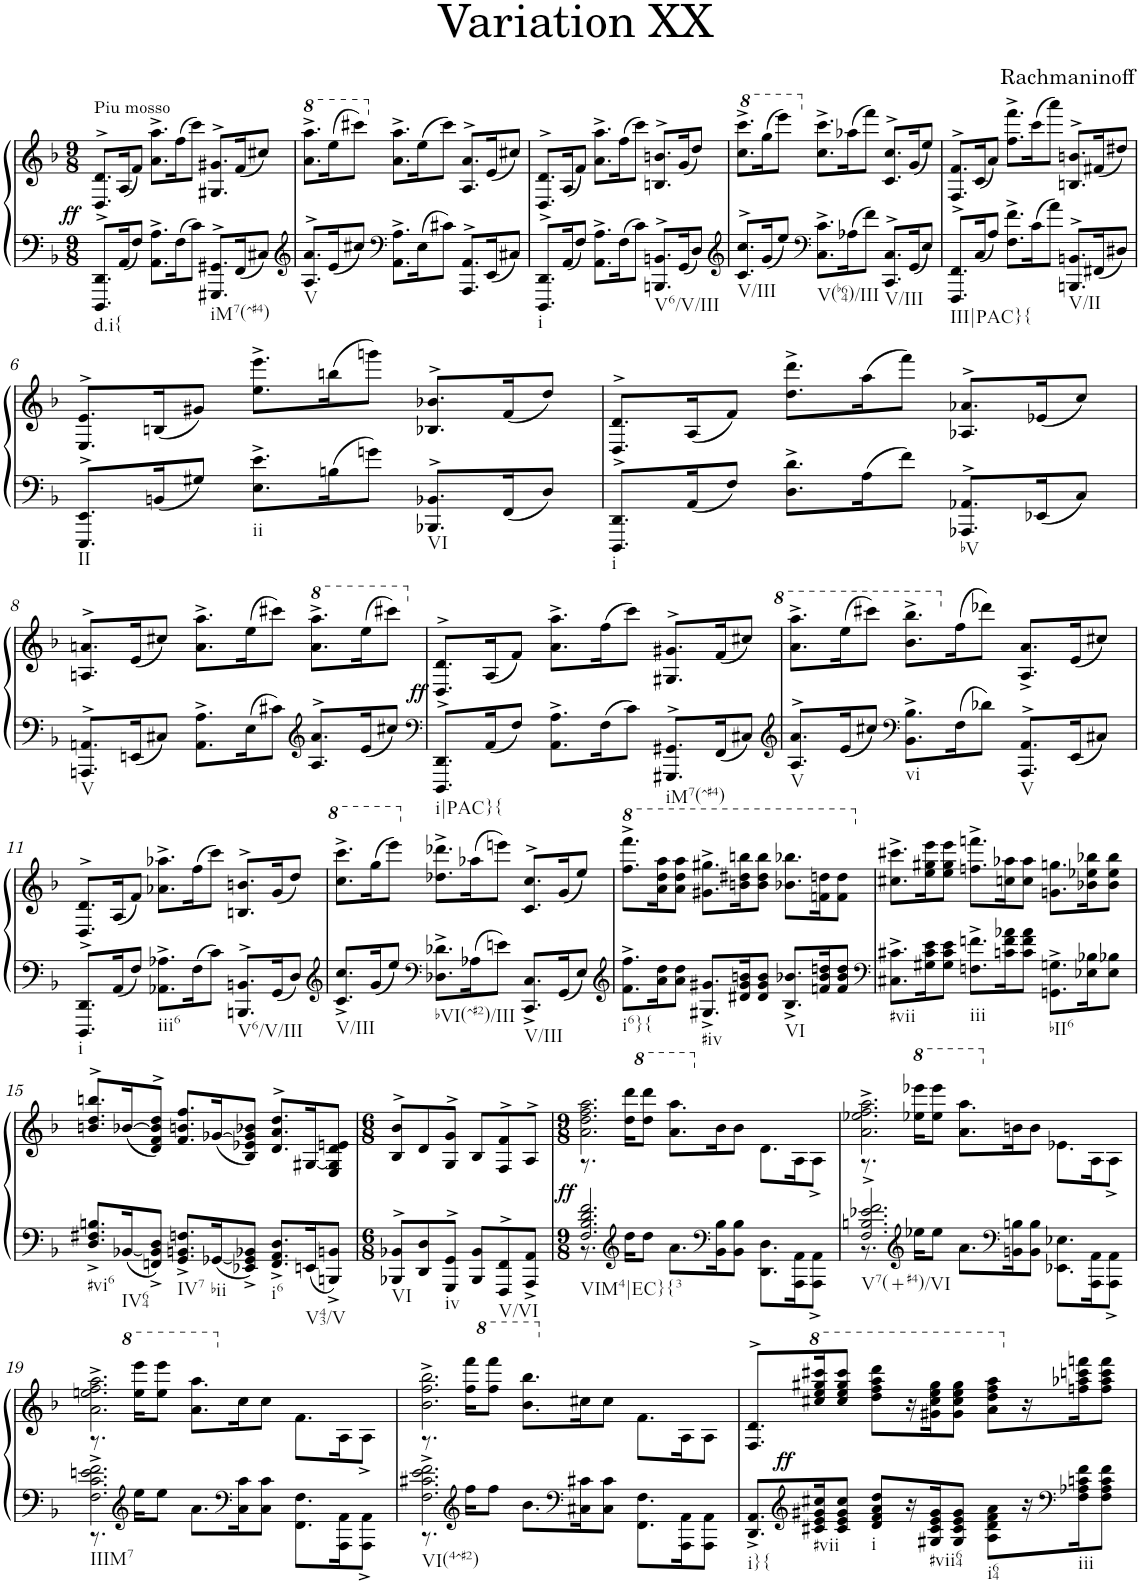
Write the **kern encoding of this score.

**kern	**kern	**dynam
*part1	*part1	*part1
*staff2	*staff1	*staff1/2
*I"Klavier	*	*
*clefF4	*clefG2	*
*k[b-]	*k[b-]	*
*M9/8	*M9/8	*
=1	=1	=1
!	!LO:TX:a:t=Piu mosso	!
!LO:TX:b:t=d.i{	!	!
!	!	!LO:DY:a=2
8.DDD/^> 8.DD/^>L	8.D/^> 8.d/^>L	ff
16AA/K	(16A/K	.
8F/J	8f/J)	.
8.AA\^ 8.A\^L	8.a\^ 8.aa\^L	.
16F\K	(16ff\K	.
8c\J	8ccc\J)	.
!LO:TX:b:t=iM7(^#4)	!	!
8.GGG#X/^> 8.GG#X/^>L	8.G#X/^> 8.g#X/^>L	.
16FF/K	(16f/K	.
8C#X/J	8cc#X/J)	.
=2	=2	=2
*clefG2	*	*
*	*8va	*
!LO:TX:b:t=V	!	!
8.A/^> 8.a/^>L	8.aa\^ 8.aaa\^L	.
16e/K	(16eee\K	.
8cc#X/J	8cccc#X\J)	.
*clefF4	*	*
*	*X8va	*
8.AA\^ 8.A\^L	8.a\^ 8.aa\^L	.
16E\K	(16ee\K	.
8c#X\J	8ccc#\J)	.
8.AAA/^> 8.AA/^>L	8.A/^> 8.a/^>L	.
16EE/K	(16e/K	.
8C#X/J	8cc#X/J)	.
=3	=3	=3
!LO:TX:b:t=i	!	!
8.DDD/^> 8.DD/^>L	8.D/^> 8.d/^>L	.
16AA/K	(16A/K	.
8F/J	8f/J)	.
8.AA\^ 8.A\^L	8.a\^ 8.aa\^L	.
16F\K	(16ff\K	.
8c\J	8ccc\J)	.
!LO:TX:b:t=V6/V/III	!	!
8.BBBn/^> 8.BBn/^>L	8.Bn/^> 8.bn/^>L	.
16GG/K	(16g/K	.
8D/J	8dd/J)	.
=4	=4	=4
*clefG2	*	*
*	*8va	*
!LO:TX:b:t=V/III	!	!
8.c/^> 8.cc/^>L	8.ccc\^ 8.cccc\^L	.
16g/K	(16ggg\K	.
8ee/J	8eeee\J)	.
*clefF4	*	*
*	*X8va	*
!LO:TX:b:t=V(b64)/III	!	!
8.C\^ 8.c\^L	8.cc\^ 8.ccc\^L	.
16A-X\K	(16aa-X\K	.
8f\J	8fff\J)	.
!LO:TX:b:t=V/III	!	!
8.CC/^> 8.C/^>L	8.c/^> 8.cc/^>L	.
16GG/K	(16g/K	.
8E/J	8ee/J)	.
=5	=5	=5
!LO:TX:b:t=III|PAC}{	!	!
8.FFF/^> 8.FF/^>L	8.F/^> 8.f/^>L	.
16C/K	(16c/K	.
8A/J	8a/J)	.
8.F\^ 8.f\^L	8.ff\^ 8.fff\^L	.
16c\K	(16ccc\K	.
8a\J	8aaa\J)	.
!LO:TX:b:t=V/II	!	!
8.BBBn/^> 8.BBn/^>L	8.Bn/^> 8.bn/^>L	.
16FF#X/K	(16f#X/K	.
8D#X/J	8dd#X/J)	.
!!LO:LB:g=z
=6	=6	=6
!LO:TX:b:t=II	!	!
8.EEE/^> 8.EE/^>L	8.E/^> 8.e/^>L	.
16BBn/K	(16Bn/K	.
8G#X/J	8g#X/J)	.
!LO:TX:b:t=ii	!	!
8.E\^ 8.e\^L	8.ee\^ 8.eee\^L	.
16Bn\K	(16bbn\K	.
8gn\J	8gggn\J)	.
!LO:TX:b:t=VI	!	!
8.BBB-X/^> 8.BB-X/^>L	8.B-X/^> 8.b-X/^>L	.
16FF/K	(16f/K	.
8D/J	8dd/J)	.
=7	=7	=7
!LO:TX:b:t=i	!	!
8.DDD/^> 8.DD/^>L	8.D/^> 8.d/^>L	.
16AA/K	(16A/K	.
8F/J	8f/J)	.
8.D\^ 8.d\^L	8.dd\^ 8.ddd\^L	.
16A\K	(16aa\K	.
8f\J	8fff\J)	.
!LO:TX:b:t=bV	!	!
8.AAA-X/^> 8.AA-X/^>L	8.A-X/^> 8.a-X/^>L	.
16EE-X/K	(16e-X/K	.
8C/J	8cc/J)	.
!!LO:LB:g=z
=8	=8	=8
!LO:TX:b:t=V	!	!
8.AAAn/^> 8.AAn/^>L	8.An/^> 8.an/^>L	.
16EEn/K	(16e/K	.
8C#X/J	8cc#X/J)	.
8.AA\^ 8.A\^L	8.a\^ 8.aa\^L	.
16E\K	(16ee\K	.
8c#X\J	8ccc#X\J)	.
*clefG2	*	*
*	*8va	*
8.A/^> 8.a/^>L	8.aa\^ 8.aaa\^L	.
16e/K	(16eee\K	.
!	!	!LO:DY:b
8cc#X/J	8cccc#X\J)	ff
=9	=9	=9
*clefF4	*	*
*	*X8va	*
!LO:TX:b:t=i|PAC}{	!	!
8.DDD/^> 8.DD/^>L	8.D/^> 8.d/^>L	.
16AA/K	(16A/K	.
8F/J	8f/J)	.
8.AA\^ 8.A\^L	8.a\^ 8.aa\^L	.
16F\K	(16ff\K	.
8c\J	8ccc\J)	.
!LO:TX:b:t=iM7(^#4)	!	!
8.GGG#X/^> 8.GG#X/^>L	8.G#X/^> 8.g#X/^>L	.
16FF/K	(16f/K	.
8C#X/J	8cc#X/J)	.
=10	=10	=10
*clefG2	*	*
!LO:TX:b:t=V	!	!
8.A/^> 8.a/^>L	8.aa\^ 8.aaa\^L	.
16e/K	(16eee\K	.
8cc#X/J	8cccc#X\J)	.
*clefF4	*	*
!LO:TX:b:t=vi	!	!
8.BB-\^ 8.B-\^L	8.bb-\^ 8.bbb-\^L	.
16F\K	(16fff\K	.
8d-X\J	8dddd-X\J)	.
!LO:TX:b:t=V	!	!
8.AAA/^> 8.AA/^>L	8.a/^ 8.aa/^L	.
16EE/K	(16ee/K	.
8C#X/J	8ccc#X/J)	.
!!LO:LB:g=z
=11	=11	=11
!LO:TX:b:t=i	!	!
8.DDD/^> 8.DD/^>L	8.D/^> 8.d/^>L	.
16AA/K	(16A/K	.
8F/J	8f/J)	.
!LO:TX:b:t=iii6	!	!
8.AA-X\^ 8.A-X\^L	8.a-X\^ 8.aa-X\^L	.
16F\K	(16ff\K	.
8c\J	8ccc\J)	.
!LO:TX:b:t=V6/V/III	!	!
8.BBBn/^> 8.BBn/^>L	8.Bn/^> 8.bn/^>L	.
16GG/K	(16g/K	.
8D/J	8dd/J)	.
=12	=12	=12
*clefG2	*	*
*	*8va	*
!LO:TX:b:t=V/III	!	!
8.c/^ 8.cc/^L	8.ccc\^ 8.cccc\^L	.
16g/K	(16ggg\K	.
8ee/J	8eeee\J)	.
*clefF4	*	*
*	*X8va	*
!LO:TX:b:t=bVI(^#2)/III	!	!
8.D-X\^ 8.d-X\^L	8.dd-X\^ 8.ddd-X\^L	.
16A-X\K	(16aa-X\K	.
8en\J	8eeen\J)	.
!LO:TX:b:t=V/III	!	!
8.CC/^ 8.C/^L	8.c/^> 8.cc/^>L	.
16GG/K	(16g/K	.
8E/J	8ee/J)	.
=13	=13	=13
*clefG2	*	*
!LO:TX:b:t=i6}{	!	!
8.f\^ 8.ff\^L	8.fff\^ 8.ffff\^L	.
16a\ 16dd\K	16aa\ 16ddd\ 16aaa\K	.
8a\ 8dd\J	8aa\ 8ddd\ 8aaa\J	.
!LO:TX:b:t=#iv	!	!
8.G#X/^ 8.g#X/^L	8.gg#X\^ 8.ggg#X\^L	.
16d#X/ 16g#/ 16bn/K	16bbn\ 16ddd#X\ 16bbbn\K	.
8d#/ 8g#/ 8b/J	8bb\ 8ddd#\ 8bbb\J	.
!LO:TX:b:t=VI	!	!
8.B-/^ 8.b-X/^L	8.bb-X\ 8.bbb-X\L	.
16fn/ 16b-/ 16ddn/K	16ffn\ 16dddn\K	.
8f/ 8b-/ 8dd/J	8ff\ 8ddd\J	.
=14	=14	=14
*clefF4	*	*
!LO:TX:b:t=#vii	!	!
8.C#X\^ 8.c#X\^L	8.cc#X\^ 8.ccc#X\^L	.
16G#X\ 16c#\ 16e\K	16ee\ 16gg#X\ 16eee\K	.
8G#\ 8c#\ 8e\J	8ee\ 8gg#\ 8eee\J	.
!LO:TX:b:t=iii	!	!
8.Fn\^ 8.fn\^L	8.ffn\^ 8.fffn\^L	.
16cn\ 16f\ 16a-X\K	16ccn\ 16aa-X\K	.
8c\ 8f\ 8a-\J	8cc\ 8aa-\J	.
!LO:TX:b:t=bII6	!	!
8.GGn\^ 8.Gn\^L	8.gn\ 8.ggn\L	.
16E-X\ 16B-X\K	16b-X\ 16ee-X\ 16bb-X\K	.
8E-\ 8B-X\J	8b-\ 8ee-\ 8bb-\J	.
!!LO:LB:g=z
=15	=15	=15
!LO:TX:b:t=#vi6	!	!
8.D/^ 8.F#X/^ 8.Bn/^L	8.bn/^> 8.dd/^> 8.bbn/^>L	.
!LO:TX:b:t=IV64	!	!
[16BB-X/K	(<[>16b-X/K	.
8FFn/^ 8BB-/]^ 8D/^J	8d/^> 8f/^> 8b-/]^> 8dd/^>J)	.
!LO:TX:b:t=IV7	!	!
8.GG/^ 8.BBn/^ 8.Fn/^L	8.f/ 8.bn/ 8.ff/L	.
!LO:TX:b:t=bii	!	!
[16GG-X/K	(<[>16g-X/K	.
8EE-X/^ 8GG-/]^ 8BB-X/^J	8B-/ 8e-X/ 8g-/] 8b-X/J)	.
!LO:TX:b:t=i6	!	!
8.FF/^ 8.AA/^ 8.D/^L	8.d/^> 8.a/^> 8.dd/^>L	.
!LO:TX:b:t=V43/V	!	!
16EEn/K	[16G#X/K	.
8BBBn/^ 8BBn/^J	8E/ 8G#/] 8d/ 8en/J	.
=16	=16	=16
*M6/8	*M6/8	*
!LO:TX:b:t=VI	!	!
8BBB-X/^> 8BB-X/^>L	8B-/^> 8b-/^>L	.
8DD/ 8D/	8d/	.
!LO:TX:b:t=iv	!	!
8GGG/^> 8GG/^>J	8G/^> 8g/^>J	.
8BBB-/ 8BB-/L	8B-/L	.
!LO:TX:b:t=V/VI	!	!
8FFF/^> 8FF/^>	8F/^> 8f/^>	.
8AAA/^ 8AA/^J	8A^>/J	.
=17	=17	=17
*M9/8	*M9/8	*
*^	*	*
*	*	*8va	*
*	*	*^	*
!LO:TX:b:t=VIM4|EC}{3	!	!	!	!
!	!	!	!	!LO:DY:a=2
2.F/ 2.B-/ 2.d/ 2.f/	8.r	2.aa\ 2.ddd\ 2.fff\ 2.aaa\	8.r	ff
*clefG2	*	*	*	*
.	16dd\KL	.	16ddd\ 16dddd\KL	.
.	8dd\J	.	8ddd\ 8dddd\J	.
.	8.a\L	.	8.aa\ 8.aaa\L	.
*clefF4	*	*	*	*
*	*	*X8va	*	*
.	16BB-\ 16B-\K	.	16b-\K	.
.	8BB-\ 8B-\J	.	8b-\J	.
4ryy	8.DD\ 8.D\L	4ryy	8.d\L	.
.	16AAA\ 16AA\K	.	16A\K	.
8ryy	8AAA\^ 8AA\^J	8ryy	8A^\J	.
=18	=18	=18	=18	=18
*	*	*8va	*	*
!LO:TX:b:t=V7(+#4)/VI	!	!	!	!
2.F/^ 2.Bn/^ 2.e-X/^ 2.f/^	8.r	2.aa\^> 2.eee-X\^> 2.fff\^> 2.aaa\^>	8.r	.
*clefG2	*	*	*	*
.	16ee-X\KL	.	16eee-X\ 16eeee-X\KL	.
.	8ee-\J	.	8eee-\ 8eeee-\J	.
.	8.a\L	.	8.aa\ 8.aaa\L	.
*clefF4	*	*	*	*
*	*	*X8va	*	*
.	16BBn\ 16Bn\K	.	16bn\K	.
.	8BB\ 8B\J	.	8b\J	.
4ryy	8.EE-X\ 8.E-X\L	4ryy	8.e-X\L	.
.	16AAA\ 16AA\K	.	16A\K	.
8ryy	8AAA\^ 8AA\^J	8ryy	8A^\J	.
!!LO:LB:g=z	!!
=19	=19	=19	=19	=19
*	*	*8va	*	*
!LO:TX:b:t=IIIM7	!	!	!	!
2.F\^> 2.c\^> 2.en\^> 2.f\^>	8.r	2.aa\^> 2.eeen\^> 2.fff\^> 2.aaa\^>	8.r	.
*clefG2	*	*	*	*
.	16ee\KL	.	16eee\ 16eeee\KL	.
.	8ee\J	.	8eee\ 8eeee\J	.
.	8.a\L	.	8.aa\ 8.aaa\L	.
*clefF4	*	*	*	*
*	*	*X8va	*	*
.	16C\ 16c\K	.	16cc\K	.
.	8C\ 8c\J	.	8cc\J	.
4ryy	8.FF\ 8.F\L	4ryy	8.f\L	.
.	16AAA\ 16AA\K	.	16A\K	.
8ryy	8AAA\^ 8AA\^J	8ryy	8A^\J	.
=20	=20	=20	=20	=20
*	*	*8va	*	*
!LO:TX:b:t=VI(4^#2)	!	!	!	!
2.F\^> 2.c#X\^> 2.e\^> 2.f\^>	8.r	2.bb-\^> 2.fff\^> 2.bbb-\^>	8.r	.
*clefG2	*	*	*	*
.	16ff\KL	.	16fff\ 16ffff\KL	.
.	8ff\J	.	8fff\ 8ffff\J	.
.	8.b-\L	.	8.bb-\ 8.bbb-\L	.
*clefF4	*	*	*	*
*	*	*X8va	*	*
.	16C#X\ 16c#X\K	.	16cc#X\K	.
.	8C#\ 8c#\J	.	8cc#\J	.
4ryy	8.FF\ 8.F\L	4ryy	8.f\L	.
.	16AAA\ 16AA\K	.	16A\K	.
8ryy	8AAA\ 8AA\J	8ryy	8A\J	.
=21	=21	=21	=21	=21
!LO:TX:b:t=i}{	!	!	!	!
*v	*v	*	*	*
*	*v	*v	*
8.DD/^ 8.AA/^L	8.F/^> 8.d/^>L	.
*clefG2	*	*
!LO:TX:b:t=#vii	!	!
!	!	!LO:DY:a=2
16c#X/ 16e/ 16g#X/ 16cc#X/K	16ccc#X/ 16eee/ 16ggg#X/ 16cccc#X/K	ff
8c#/ 8e/ 8g#/ 8cc#/J	8ccc#/ 8eee/ 8ggg#/ 8cccc#/J	.
!LO:TX:b:t=i	!	!
8d/ 8f/ 8a/ 8dd/L	8ddd\ 8fff\ 8aaa\ 8dddd\L	.
16r	16r	.
!LO:TX:b:t=#vii64	!	!
16G#X/ 16c#/ 16e/ 16g#/J	16gg#X\ 16ccc#\ 16eee\ 16ggg#\J	.
8G#/ 8c#/ 8e/ 8g#/J	8gg#\ 8ccc#\ 8eee\ 8ggg#\J	.
!LO:TX:b:t=i64	!	!
8A\ 8d\ 8f\ 8a\L	8aa\ 8ddd\ 8fff\ 8aaa\L	.
16r	16r	.
*clefF4	*	*
!LO:TX:b:t=iii	!	!
16F\ 16A-X\ 16cn\ 16f\J	16ffn\ 16aa-X\ 16cccn\ 16fffn\J	.
8F\ 8A-\ 8c\ 8f\J	8ff\ 8aa-\ 8ccc\ 8fff\J	.
=	=	=
*-	*-	*-
